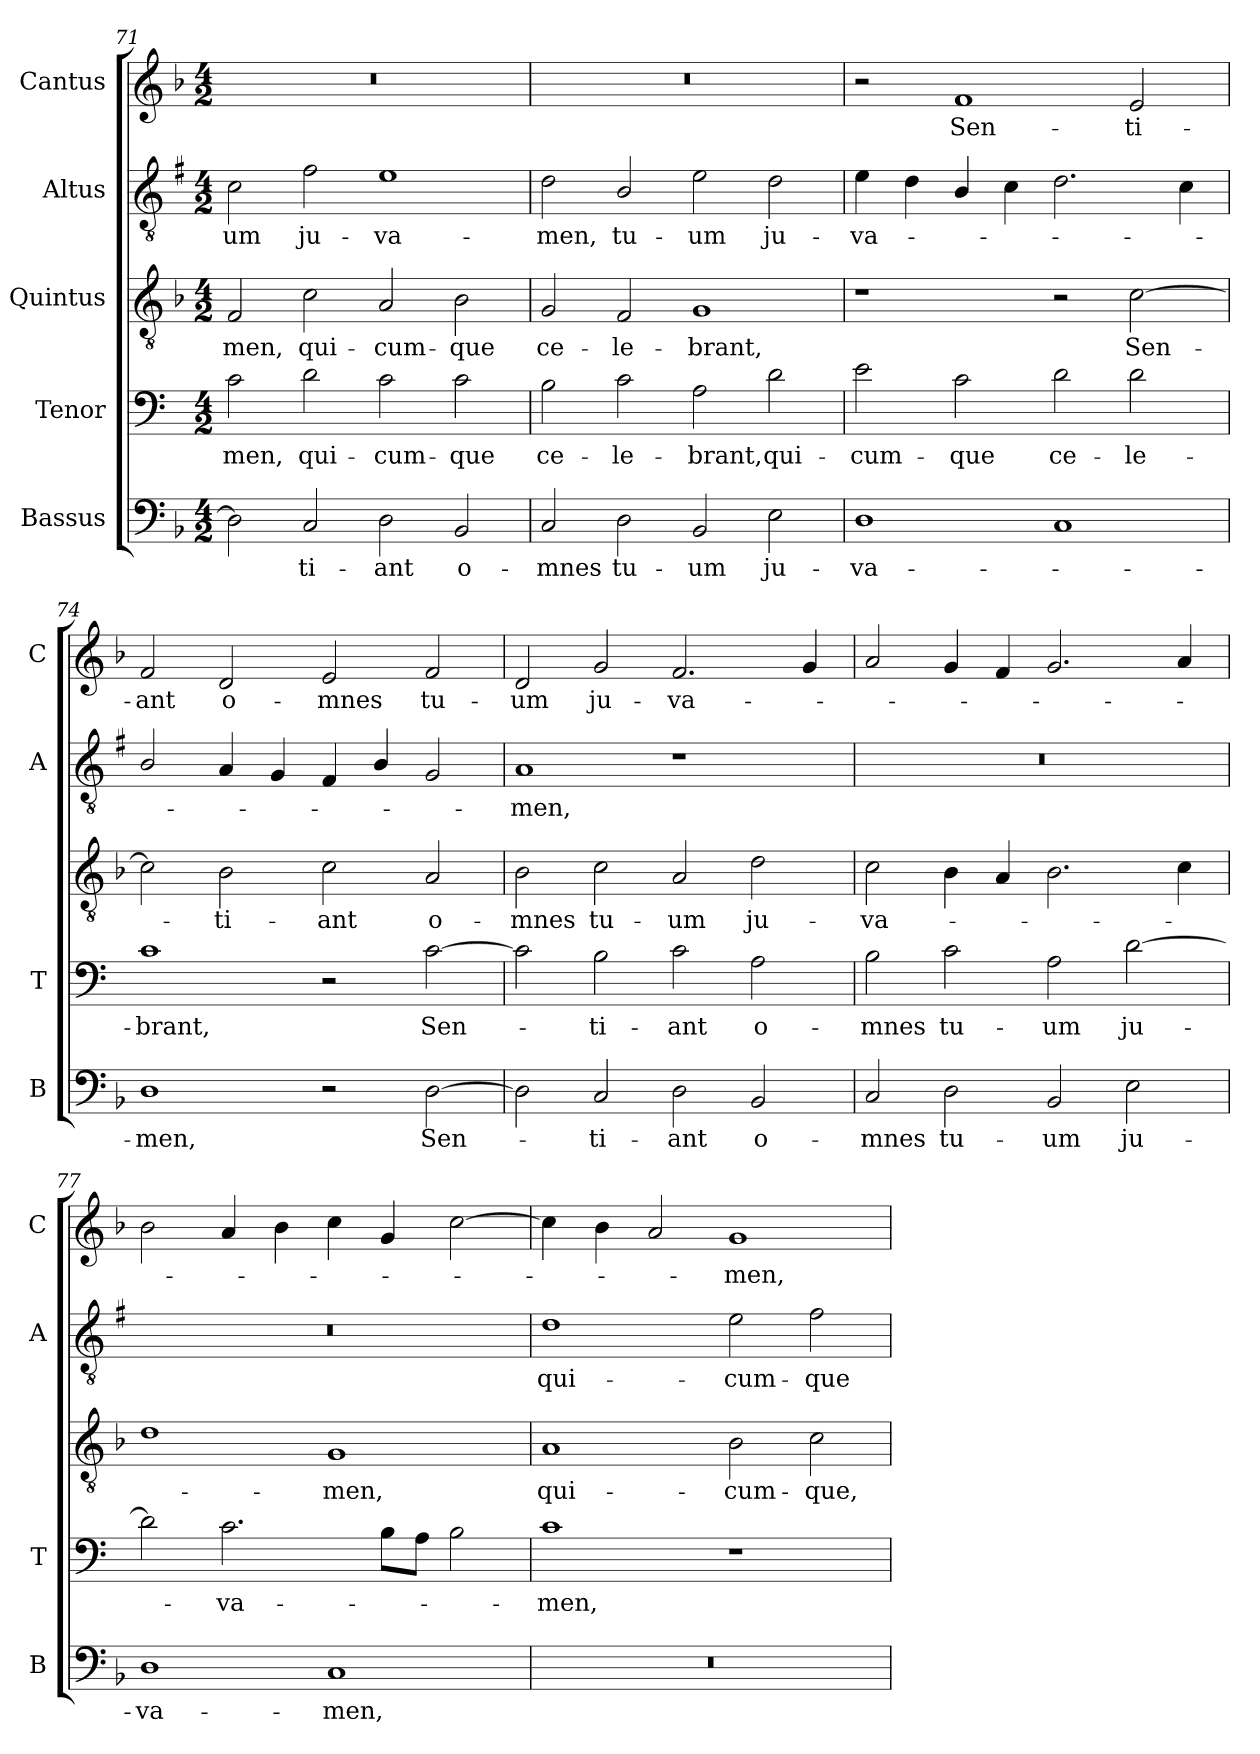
**kern	**text	**kern	**text	**kern	**text	**kern	**text	**kern	**text
*part5	*part5	*part4	*part4	*part3	*part3	*part2	*part2	*part1	*part1
*staff5	*staff5	*staff4	*staff4	*staff3	*staff3	*staff2	*staff2	*staff1	*staff1
*I"Bassus	*	*I"Tenor	*	*I"Quintus	*	*I"Altus	*	*I"Cantus	*
*I'B	*	*I'T	*	*	*	*I'A	*	*I'C	*
!!LO:LB:g=z
*clefF4	*	*clefF4	*	*clefGv2	*	*clefGv2	*	*clefG2	*
*	*	*ITrd4c7	*	*	*	*ITrd1c2	*	*	*
*k[b-]	*	*k[b-]	*	*k[b-]	*	*k[b-]	*	*k[b-]	*
*F:	*	*F:	*	*F:	*	*F:	*	*F:	*
*M4/2	*	*M4/2	*	*M4/2	*	*M4/2	*	*M4/2	*
=71	=71	=71	=71	=71	=71	=71	=71	=71	=71
!	!	!	!LO:LY:b	!	!LO:LY:b	!	!LO:LY:b	!	!
2D\]	.	2F\	-men,	2F/	-men,	2B-\	-um	0r	.
!	!LO:LY:b	!	!LO:LY:b	!	!LO:LY:b	!	!LO:LY:b	!	!
2C/	-ti-	2G\	qui-	2c\	qui-	2e\	ju-	.	.
!	!LO:LY:b	!	!LO:LY:b	!	!LO:LY:b	!	!LO:LY:b	!	!
2D\	-ant	2F\	-cum-	2A/	-cum-	1d	-va-	.	.
!	!LO:LY:b	!	!LO:LY:b	!	!LO:LY:b	!	!	!	!
2BB-/	o-	2F\	-que	2B-\	-que	.	.	.	.
=72	=72	=72	=72	=72	=72	=72	=72	=72	=72
!	!LO:LY:b	!	!LO:LY:b	!	!LO:LY:b	!	!LO:LY:b	!	!
2C/	-mnes	2E\	ce-	2G/	ce-	2c\	-men,	0r	.
!	!LO:LY:b	!	!LO:LY:b	!	!LO:LY:b	!	!LO:LY:b	!	!
2D\	tu-	2F\	-le-	2F/	-le-	2A/	tu-	.	.
!	!LO:LY:b	!	!LO:LY:b	!	!LO:LY:b	!	!LO:LY:b	!	!
2BB-/	-um	2D\	-brant,	1G	-brant,	2d\	-um	.	.
!	!LO:LY:b	!	!LO:LY:b	!	!	!	!LO:LY:b	!	!
2E\	ju-	2G\	qui-	.	.	2c\	ju-	.	.
=73	=73	=73	=73	=73	=73	=73	=73	=73	=73
!	!LO:LY:b	!	!LO:LY:b	!	!	!	!LO:LY:b	!	!
1D	-va-	2A\	-cum-	1r	.	4d\	-va-	2r	.
.	.	.	.	.	.	4c\	.	.	.
!	!	!	!LO:LY:b	!	!	!	!	!	!LO:LY:b
.	.	2F\	-que	.	.	4A/	.	1f	Sen-
.	.	.	.	.	.	4B-\	.	.	.
!	!	!	!LO:LY:b	!	!	!	!	!	!
1C	.	2G\	ce-	2r	.	2.c\	.	.	.
!	!	!	!LO:LY:b	!	!LO:LY:b	!	!	!	!LO:LY:b
.	.	2G\	-le-	[2c\	Sen-	.	.	2e/	-ti-
.	.	.	.	.	.	4B-\	.	.	.
=74	=74	=74	=74	=74	=74	=74	=74	=74	=74
!	!LO:LY:b	!	!LO:LY:b	!	!	!	!	!	!LO:LY:b
1D	-men,	1F	-brant,	2c\]	.	2A/	.	2f/	-ant
!	!	!	!	!	!LO:LY:b	!	!	!	!LO:LY:b
.	.	.	.	2B-\	-ti-	4G/	.	2d/	o-
.	.	.	.	.	.	4F/	.	.	.
!	!	!	!	!	!LO:LY:b	!	!	!	!LO:LY:b
2r	.	2r	.	2c\	-ant	4E/	.	2e/	-mnes
.	.	.	.	.	.	4A/	.	.	.
!	!LO:LY:b	!	!LO:LY:b	!	!LO:LY:b	!	!	!	!LO:LY:b
[2D\	Sen-	[2F\	Sen-	2A/	o-	2F/	.	2f/	tu-
=75	=75	=75	=75	=75	=75	=75	=75	=75	=75
!	!	!	!	!	!LO:LY:b	!	!LO:LY:b	!	!LO:LY:b
2D\]	.	2F\]	.	2B-\	-mnes	1G	-men,	2d/	-um
!	!LO:LY:b	!	!LO:LY:b	!	!LO:LY:b	!	!	!	!LO:LY:b
2C/	-ti-	2E\	-ti-	2c\	tu-	.	.	2g/	ju-
!	!LO:LY:b	!	!LO:LY:b	!	!LO:LY:b	!	!	!	!LO:LY:b
2D\	-ant	2F\	-ant	2A/	-um	1r	.	2.f/	-va-
!	!LO:LY:b	!	!LO:LY:b	!	!LO:LY:b	!	!	!	!
2BB-/	o-	2D\	o-	2d\	ju-	.	.	.	.
.	.	.	.	.	.	.	.	4g/	.
!!LO:PB:g=z
=76	=76	=76	=76	=76	=76	=76	=76	=76	=76
!	!LO:LY:b	!	!LO:LY:b	!	!LO:LY:b	!	!	!	!
2C/	-mnes	2E\	-mnes	2c\	-va-	0r	.	2a/	.
!	!LO:LY:b	!	!LO:LY:b	!	!	!	!	!	!
2D\	tu-	2F\	tu-	4B-\	.	.	.	4g/	.
.	.	.	.	4A/	.	.	.	4f/	.
!	!LO:LY:b	!	!LO:LY:b	!	!	!	!	!	!
2BB-/	-um	2D\	-um	2.B-\	.	.	.	2.g/	.
!	!LO:LY:b	!	!LO:LY:b	!	!	!	!	!	!
2E\	ju-	[2G\	ju-	.	.	.	.	.	.
.	.	.	.	4c\	.	.	.	4a/	.
=77	=77	=77	=77	=77	=77	=77	=77	=77	=77
!	!LO:LY:b	!	!	!	!	!	!	!	!
1D	-va-	2G\]	.	1d	.	0r	.	2b-\	.
!	!	!	!LO:LY:b	!	!	!	!	!	!
.	.	2.F\	-va-	.	.	.	.	4a/	.
.	.	.	.	.	.	.	.	4b-\	.
!	!LO:LY:b	!	!	!	!LO:LY:b	!	!	!	!
1C	-men,	.	.	1G	-men,	.	.	4cc\	.
.	.	8E\L	.	.	.	.	.	4g/	.
.	.	8D\J	.	.	.	.	.	.	.
.	.	2E\	.	.	.	.	.	[2cc\	.
=78	=78	=78	=78	=78	=78	=78	=78	=78	=78
!	!	!	!LO:LY:b	!	!LO:LY:b	!	!LO:LY:b	!	!
0r	.	1F	-men,	1A	qui-	1c	qui-	4cc\]	.
.	.	.	.	.	.	.	.	4b-\	.
.	.	.	.	.	.	.	.	2a/	.
!	!	!	!	!	!LO:LY:b	!	!LO:LY:b	!	!LO:LY:b
.	.	1r	.	2B-\	-cum-	2d\	-cum-	1g	-men,
!	!	!	!	!	!LO:LY:b	!	!LO:LY:b	!	!
.	.	.	.	2c\	-que,	2e\	-que	.	.
=	=	=	=	=	=	=	=	=	=
*-	*-	*-	*-	*-	*-	*-	*-	*-	*-
